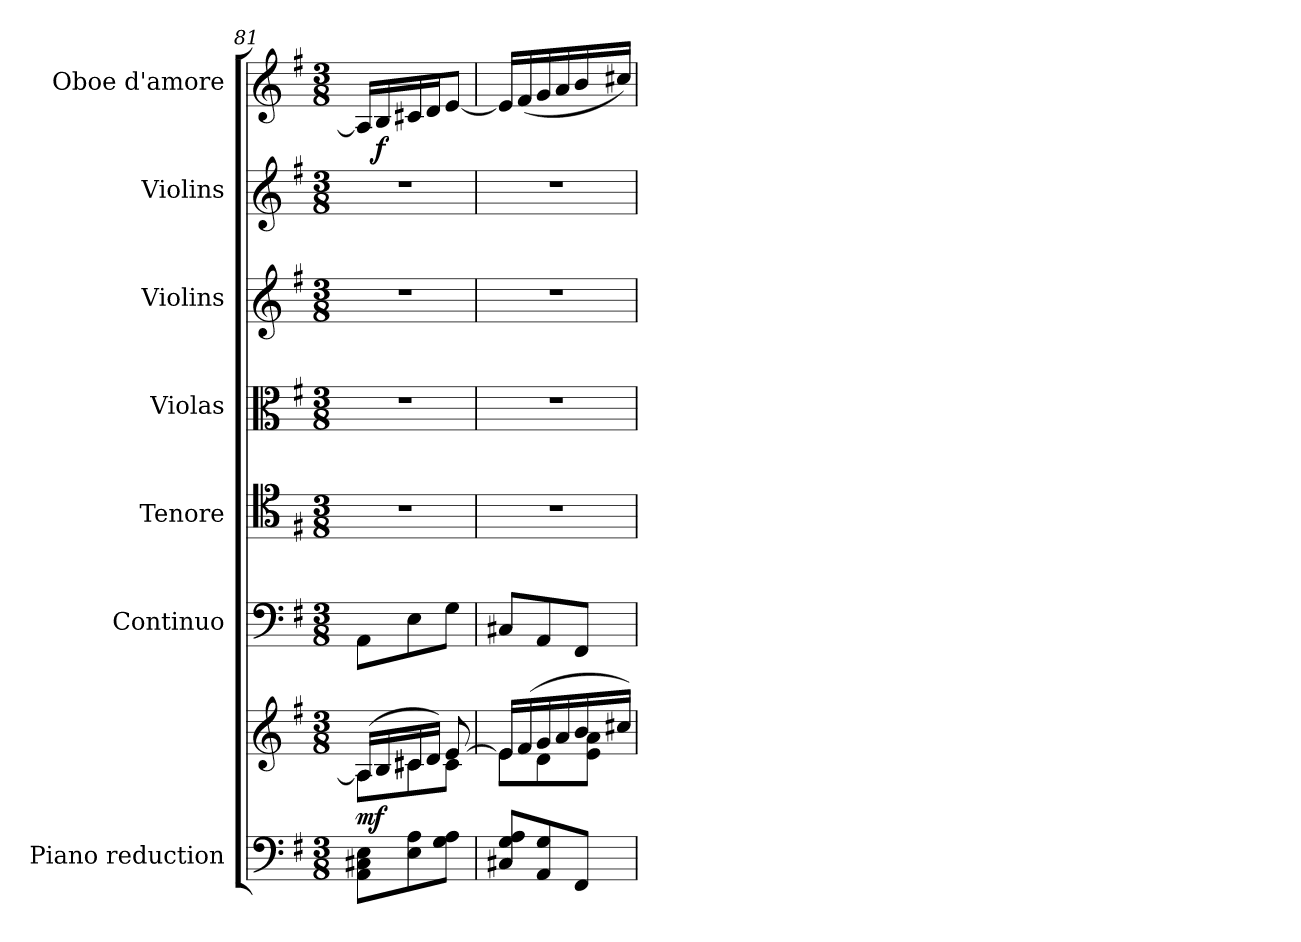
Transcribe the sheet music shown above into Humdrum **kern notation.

**kern	**kern	**dynam	**kern	**kern	**kern	**kern	**kern	**kern	**dynam
*part7	*part7	*part7	*part6	*part5	*part4	*part3	*part2	*part1	*part1
*staff8	*staff7	*staff7/8	*staff6	*staff5	*staff4	*staff3	*staff2	*staff1	*staff1
*I"Piano reduction	*	*	*I"Continuo	*I"Tenore	*I"Violas	*I"Violins	*I"Violins	*I"Oboe d'amore	*
*I'Pno	*	*	*	*	*	*	*	*I'Ob	*
*clefF4	*clefG2	*	*clefF4	*clefC4	*clefC3	*clefG2	*clefG2	*clefG2	*
*k[f#]	*k[f#]	*	*k[f#]	*k[f#]	*k[f#]	*k[f#]	*k[f#]	*k[f#]	*
*M3/8	*M3/8	*	*M3/8	*M3/8	*M3/8	*M3/8	*M3/8	*M3/8	*
=81	=81	=81	=81	=81	=81	=81	=81	=81	=81
*	*^	*	*	*	*	*	*	*	*
!	!	!	!LO:DY:b	!	!	!	!	!	!	!
8AA\ 8C#X\ 8E\L	(>16A/LL]	8A\L	mf	8AA\L	4.r	4.r	4.r	4.r	16A/LL]	.
!	!	!	!	!	!	!	!	!	!	!LO:DY:b
.	16B/	.	.	.	.	.	.	.	16B/	f
8E\ 8A\	16c#X/	8c#\	.	8E\	.	.	.	.	16c#X/	.
.	16d/JJ)	.	.	.	.	.	.	.	16d/J	.
8G\ 8A\J	[8e/	8c#\J	.	8G\J	.	.	.	.	[8e/J	.
=82	=82	=82	=82	=82	=82	=82	=82	=82	=82	=82
8C#X/ 8G/ 8A/L	16e/LL]	8e\L	.	8C#X/L	4.r	4.r	4.r	4.r	16e/LL]	.
.	(>16f#/	.	.	.	.	.	.	.	(<16f#/	.
8AA/ 8G/	16g/	8d\	.	8AA/	.	.	.	.	16g/	.
.	16a/	.	.	.	.	.	.	.	16a/	.
8FF#/J	16b/	8e\ 8a\J	.	8FF#/J	.	.	.	.	16b/	.
.	16cc#X/JJ)	.	.	.	.	.	.	.	16cc#X/JJ)	.
*	*v	*v	*	*	*	*	*	*	*	*
=	=	=	=	=	=	=	=	=	=
*-	*-	*-	*-	*-	*-	*-	*-	*-	*-
